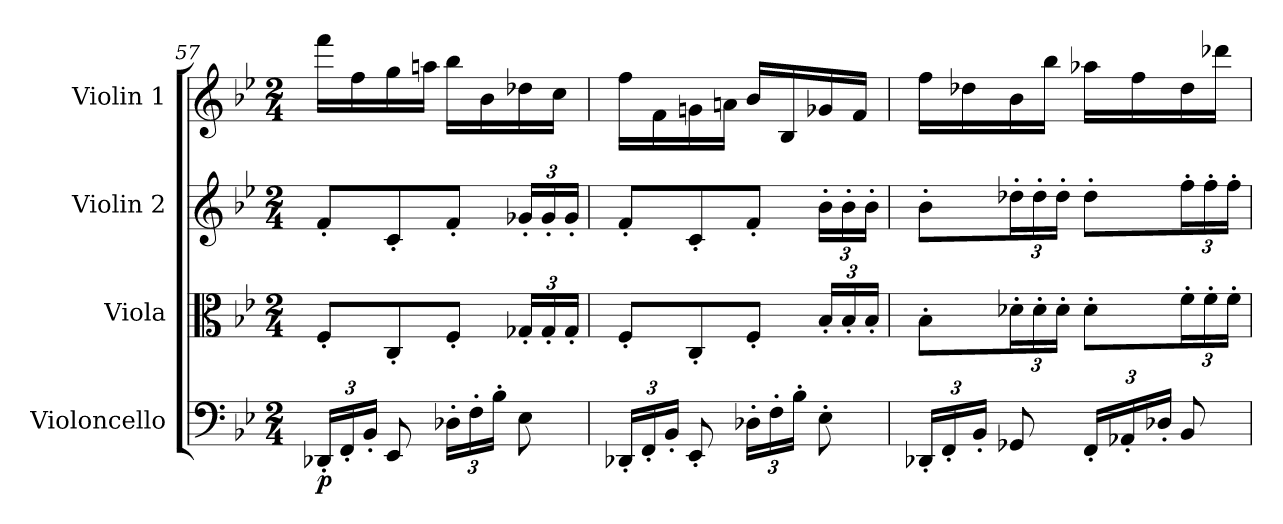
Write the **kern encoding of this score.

**kern	**dynam	**kern	**kern	**kern
*part4	*part4	*part3	*part2	*part1
*staff4	*staff4	*staff3	*staff2	*staff1
*I"Violoncello	*	*I"Viola	*I"Violin 2	*I"Violin 1
*I'Vc	*	*I'Vla	*I'Vln	*I'Vln
!!LO:LB:g=z
*clefF4	*	*clefC3	*clefG2	*clefG2
*k[b-e-]	*	*k[b-e-]	*k[b-e-]	*k[b-e-]
*M2/4	*	*M2/4	*M2/4	*M2/4
*Xbrackettup	*	*	*	*
=57	=57	=57	=57	=57
!	!LO:DY:b	!	!	!
24DD-X'/LL	p	8F'/L	8f'/L	16fff\LL
24FF'/	.	.	.	.
.	.	.	.	16ff\
24BB-'/JJ	.	.	.	.
8EE-/	.	8C'/	8c'/	16gg\
.	.	.	.	16aan\JJ
24D-X'\LL	.	8F'/J	8f'/J	16bb-\LL
24F'\	.	.	.	.
.	.	.	.	16b-\
24B-'\JJ	.	.	.	.
*	*	*Xbrackettup	*Xbrackettup	*
8E-\	.	24G-X'/LL	24g-X'/LL	16dd-X\
.	.	24G-'/	24g-'/	.
.	.	.	.	16cc\JJ
.	.	24G-'/JJ	24g-'/JJ	.
!!LO:LB:g=z
=58	=58	=58	=58	=58
24DD-X'/LL	.	8F'/L	8f'/L	16ff\LL
24FF'/	.	.	.	.
.	.	.	.	16f\
24BB-'/JJ	.	.	.	.
8EE-'/	.	8C'/	8c'/	16gn\
.	.	.	.	16an\JJ
24D-X'\LL	.	8F'/J	8f'/J	16b-/LL
24F'\	.	.	.	.
.	.	.	.	16B-/
24B-'\JJ	.	.	.	.
8E-'\	.	24B-'/LL	24b-'\LL	16g-X/
.	.	24B-'/	24b-'\	.
.	.	.	.	16f/JJ
.	.	24B-'/JJ	24b-'\JJ	.
=59	=59	=59	=59	=59
24DD-X'/LL	.	8B-'\L	8b-'\L	16ff\LL
24FF'/	.	.	.	.
.	.	.	.	16dd-X\
24BB-'/JJ	.	.	.	.
8GG-X/	.	24d-X'\L	24dd-X'\L	16b-\
.	.	24d-'\	24dd-'\	.
.	.	.	.	16bb-\JJ
.	.	24d-'\JJ	24dd-'\JJ	.
24FF'/LL	.	8d-'\L	8dd-'\L	16aa-X\LL
24AA-X'/	.	.	.	.
.	.	.	.	16ff\
24D-X'/JJ	.	.	.	.
8BB-/	.	24f'\L	24ff'\L	16dd-\
.	.	24f'\	24ff'\	.
.	.	.	.	16ddd-X\JJ
.	.	24f'\JJ	24ff'\JJ	.
=	=	=	=	=
*-	*-	*-	*-	*-
